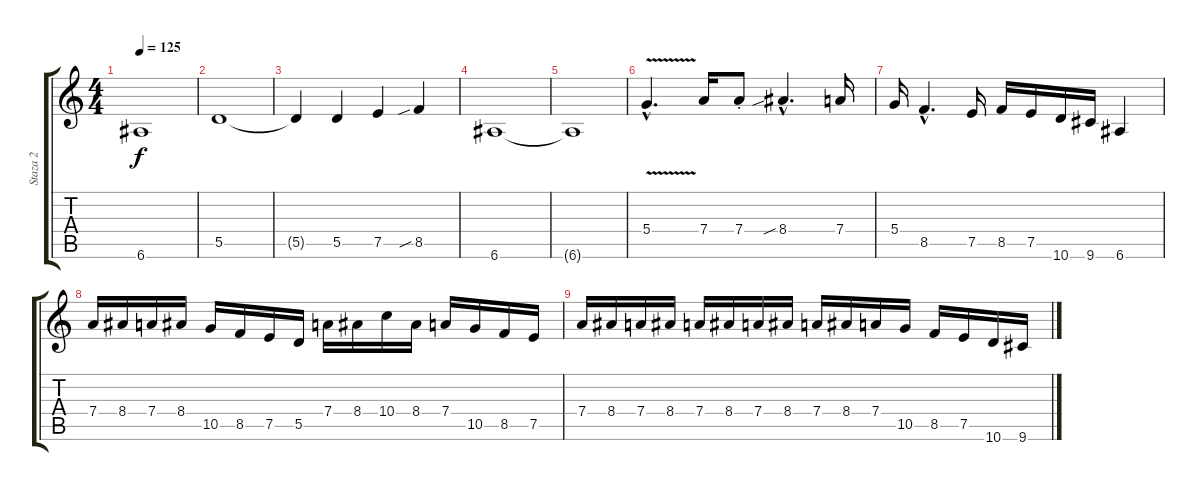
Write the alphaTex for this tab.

\track ("Staza 2" "Staza 2") {instrument distortionguitar}
\staff {score tabs}
\tuning (E4 B3 G3 D3 A2 E2) {hide}
\ts (4 4)
\tempo 125
\clef g2
\ks c
6.6{t}.1{dy f} |
5.5.1 |
5.5{t}.4 5.5.4 7.5.4 8.5{sib}.4 |
6.6.1 |
6.6{t}.1 |
5.4{v hac}.4{d} 7.4.16 7.4{st}.8 8.4{sib hac}.4{d} 7.4.16 |
5.4.16 8.5{hac}.4{d} 7.5.16 8.5.16 7.5.16 10.6.16 9.6.16 6.6.4 |
7.4.16 8.4.16 7.4.16 8.4.16 10.5.16 8.5.16 7.5.16 5.5.16 7.4.16 8.4.16 10.4.16 8.4.16 7.4.16 10.5.16 8.5.16 7.5.16 |
7.4.16 8.4.16 7.4.16 8.4.16 7.4.16 8.4.16 7.4.16 8.4.16 7.4.16 8.4.16 7.4.16 10.5.16 8.5.16 7.5.16 10.6.16 9.6.16
